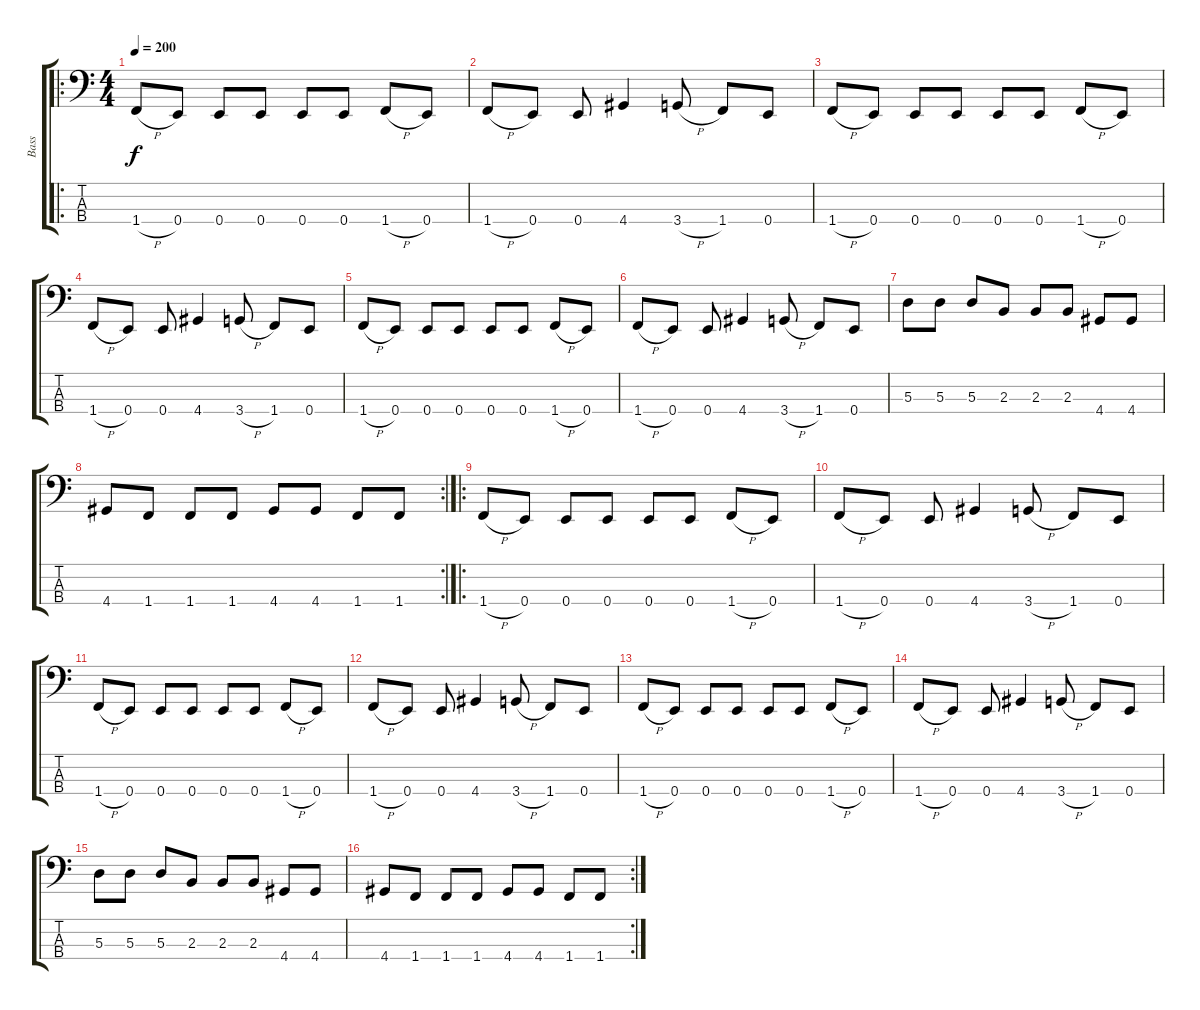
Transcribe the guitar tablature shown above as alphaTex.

\track ("Bass" "Bass") {instrument electricbassfinger}
\staff {score tabs}
\tuning (G2 D2 A1 E1) {hide}
\ro
\ts (4 4)
\tempo 200
\clef f4
\ks c
1.4{h}.8{dy f} 0.4.8 0.4.8 0.4.8 0.4.8 0.4.8 1.4{h}.8 0.4.8 |
1.4{h}.8 0.4.8 0.4.8 4.4.4 3.4{h}.8 1.4.8 0.4.8 |
1.4{h}.8 0.4.8 0.4.8 0.4.8 0.4.8 0.4.8 1.4{h}.8 0.4.8 |
1.4{h}.8 0.4.8 0.4.8 4.4.4 3.4{h}.8 1.4.8 0.4.8 |
1.4{h}.8 0.4.8 0.4.8 0.4.8 0.4.8 0.4.8 1.4{h}.8 0.4.8 |
1.4{h}.8 0.4.8 0.4.8 4.4.4 3.4{h}.8 1.4.8 0.4.8 |
5.3.8 5.3.8 5.3.8 2.3.8 2.3.8 2.3.8 4.4.8 4.4.8 |
\rc 2
4.4.8 1.4.8 1.4.8 1.4.8 4.4.8 4.4.8 1.4.8 1.4.8 |
\ro
1.4{h}.8 0.4.8 0.4.8 0.4.8 0.4.8 0.4.8 1.4{h}.8 0.4.8 |
1.4{h}.8 0.4.8 0.4.8 4.4.4 3.4{h}.8 1.4.8 0.4.8 |
1.4{h}.8 0.4.8 0.4.8 0.4.8 0.4.8 0.4.8 1.4{h}.8 0.4.8 |
1.4{h}.8 0.4.8 0.4.8 4.4.4 3.4{h}.8 1.4.8 0.4.8 |
1.4{h}.8 0.4.8 0.4.8 0.4.8 0.4.8 0.4.8 1.4{h}.8 0.4.8 |
1.4{h}.8 0.4.8 0.4.8 4.4.4 3.4{h}.8 1.4.8 0.4.8 |
5.3.8 5.3.8 5.3.8 2.3.8 2.3.8 2.3.8 4.4.8 4.4.8 |
\rc 2
4.4.8 1.4.8 1.4.8 1.4.8 4.4.8 4.4.8 1.4.8 1.4.8
